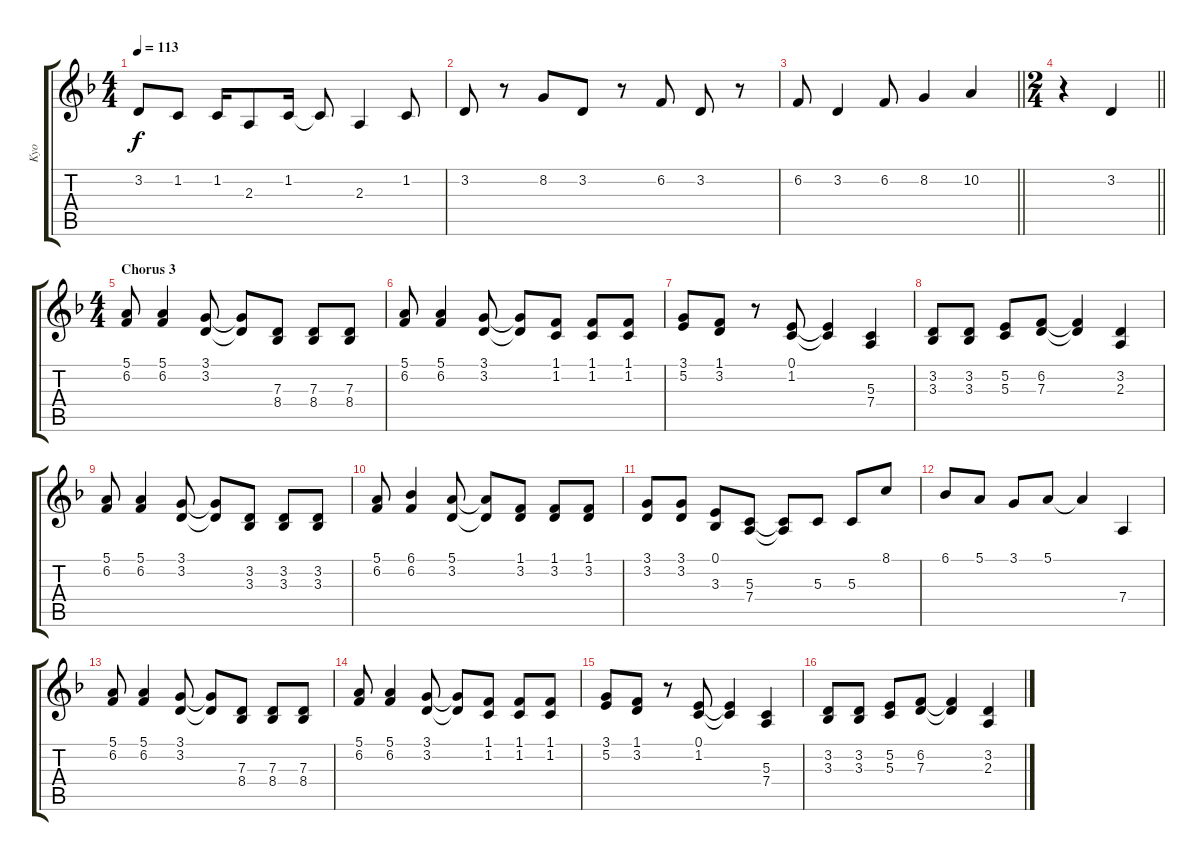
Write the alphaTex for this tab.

\track ("Kyo" "Kyo") {instrument sopranosax}
\staff {score tabs}
\tuning (E4 B3 G3 D3 A2 E2) {hide}
\ts (4 4)
\tempo 113
\clef g2
\ks f
3.2.8{dy f} 1.2.8 1.2.16 2.3.8 1.2.16 1.2{t}.8 2.3.4 1.2.8 |
3.2.8 r.8 8.2.8 3.2.8 r.8 6.2.8 3.2.8 r.8 |
\barLineRight lightlight
6.2.8 3.2.4 6.2.8 8.2.4 10.2.4 |
\ts (2 4)
\barLineRight lightlight
r.4 3.2.4 |
\ts (4 4)
\section ("" "Chorus 3")
(5.1 6.2).8 (5.1 6.2).4 (3.1 3.2).8 (3.1{t} 3.2{t}).8 (7.3 8.4).8 (7.3 8.4).8 (7.3 8.4).8 |
(5.1 6.2).8 (5.1 6.2).4 (3.1 3.2).8 (3.1{t} 3.2{t}).8 (1.1 1.2).8 (1.1 1.2).8 (1.1 1.2).8 |
(3.1 5.2).8 (1.1 3.2).8 r.8 (0.1 1.2).8 (0.1{t} 1.2{t}).4 (5.3 7.4).4 |
(3.2 3.3).8 (3.2 3.3).8 (5.2 5.3).8 (6.2 7.3).8 (6.2{t} 7.3{t}).4 (3.2 2.3).4 |
(5.1 6.2).8 (5.1 6.2).4 (3.1 3.2).8 (3.1{t} 3.2{t}).8 (3.2 3.3).8 (3.2 3.3).8 (3.2 3.3).8 |
(5.1 6.2).8 (6.1 6.2).4 (5.1 3.2).8 (5.1{t} 3.2{t}).8 (1.1 3.2).8 (1.1 3.2).8 (1.1 3.2).8 |
(3.1 3.2).8 (3.1 3.2).8 (0.1 3.3).8 (5.3 7.4).8 (5.3{t} 7.4{t}).8 5.3.8 5.3.8 8.1.8 |
6.1.8 5.1.8 3.1.8 5.1.8 5.1{t}.4 7.4.4 |
(5.1 6.2).8 (5.1 6.2).4 (3.1 3.2).8 (3.1{t} 3.2{t}).8 (7.3 8.4).8 (7.3 8.4).8 (7.3 8.4).8 |
(5.1 6.2).8 (5.1 6.2).4 (3.1 3.2).8 (3.1{t} 3.2{t}).8 (1.1 1.2).8 (1.1 1.2).8 (1.1 1.2).8 |
(3.1 5.2).8 (1.1 3.2).8 r.8 (0.1 1.2).8 (0.1{t} 1.2{t}).4 (5.3 7.4).4 |
(3.2 3.3).8 (3.2 3.3).8 (5.2 5.3).8 (6.2 7.3).8 (6.2{t} 7.3{t}).4 (3.2 2.3).4
